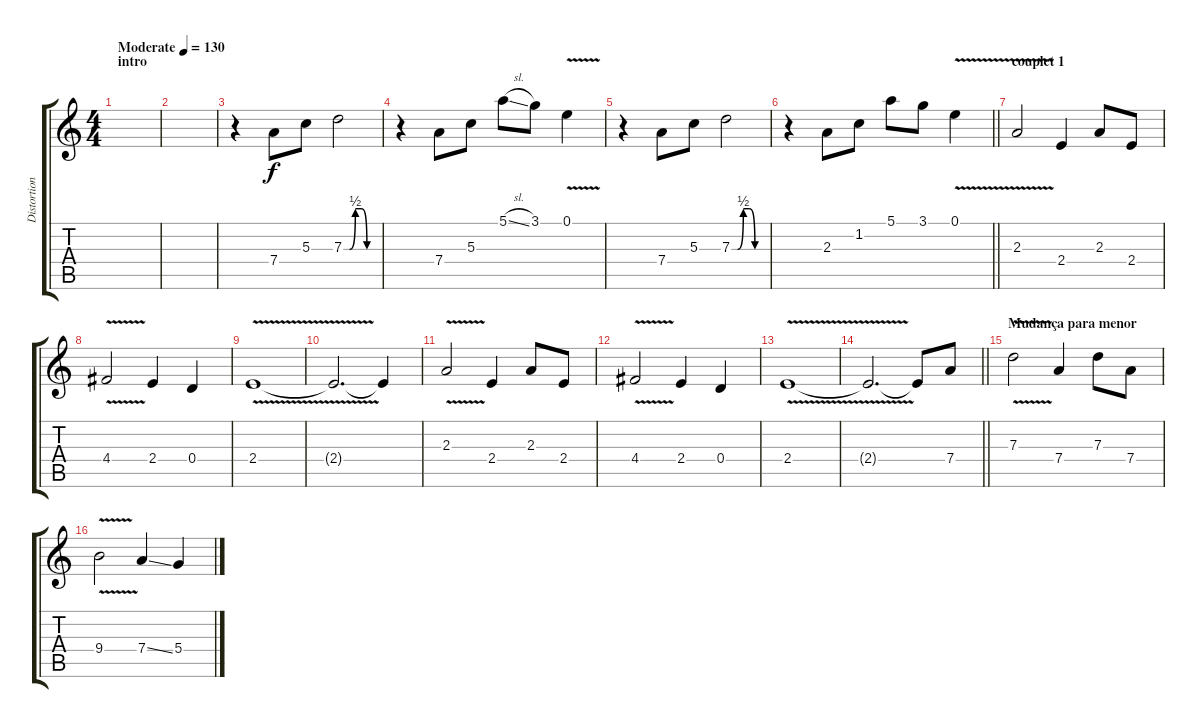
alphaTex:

\track ("Distortion Guitar" "Distortion") {instrument distortionguitar}
\staff {score tabs}
\tuning (E4 B3 G3 D3 A2 E2) {hide}
\ts (4 4)
\section ("" "intro")
\tempo (130 "Moderate")
\clef g2
\ks c
|
|
r.4 7.4.8 5.3.8 7.3{be (custom 0 0 10 0 20 2 30 2 40 0 60 0)}.2 |
r.4 7.4.8 5.3.8 5.1{sl}.8 3.1.8 0.1{v}.4 |
r.4 7.4.8 5.3.8 7.3{be (custom 0 0 10 0 20 2 30 2 40 0 60 0)}.2 |
\barLineRight lightlight
r.4 2.3.8 1.2.8 5.1.8 3.1.8 0.1{v}.4 |
\section ("" "couplet 1")
2.3{v}.2 2.4.4 2.3.8 2.4.8 |
4.4{v}.2 2.4.4 0.4.4 |
2.4{v}.1 |
2.4{t}.2{d} 2.4{t}.4 |
2.3{v}.2 2.4.4 2.3.8 2.4.8 |
4.4{v}.2 2.4.4 0.4.4 |
2.4{v}.1 |
\barLineRight lightlight
2.4{t}.2{d} 2.4{t}.8 7.4.8 |
\section ("" "Mudança para menor")
7.3{v}.2 7.4.4 7.3.8 7.4.8 |
9.4{v}.2 7.4{ss}.4 5.4.4
